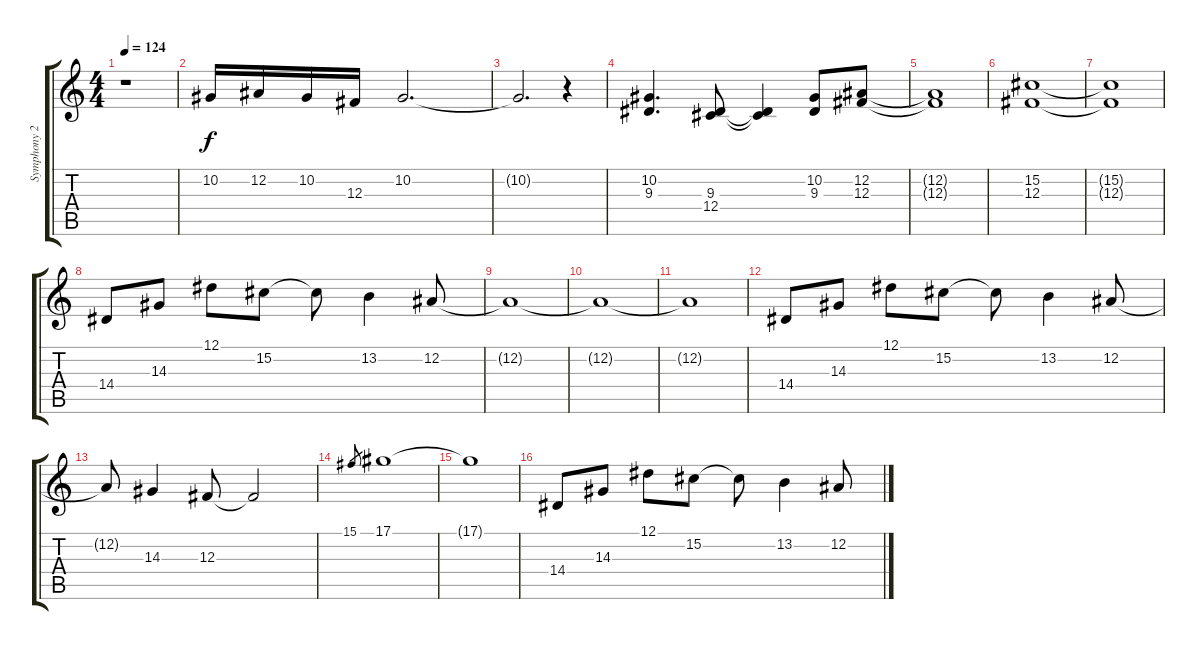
\track ("Symphony 2" "Symphony 2") {instrument stringensemble1}
\staff {score tabs}
\tuning (Eb4 Bb3 Gb3 Db3 Ab2 Eb2) {hide}
\ts (4 4)
\tempo 124
\clef g2
\ks c
r.1{dy f instrument stringensemble1} |
10.2.16 12.2.16 10.2.16 12.3.16 10.2.2{d} |
10.2{t}.2{d} r.4 |
(10.2 9.3).4{d} (9.3 12.4).8 (9.3{t} 12.4{t}).4 (10.2 9.3).8 (12.2 12.3).8 |
(12.2{t} 12.3{t}).1 |
(15.2 12.3).1 |
(15.2{t} 12.3{t}).1 |
14.4.8 14.3.8 12.1.8 15.2.8 15.2{t}.8 13.2.4 12.2.8 |
12.2{t}.1 |
12.2{t}.1 |
12.2{t}.1 |
14.4.8 14.3.8 12.1.8 15.2.8 15.2{t}.8 13.2.4 12.2.8 |
12.2{t}.8 14.3.4 12.3.8 12.3{t}.2 |
15.1.8{gr} 17.1.1 |
17.1{t}.1 |
14.4.8 14.3.8 12.1.8 15.2.8 15.2{t}.8 13.2.4 12.2.8
